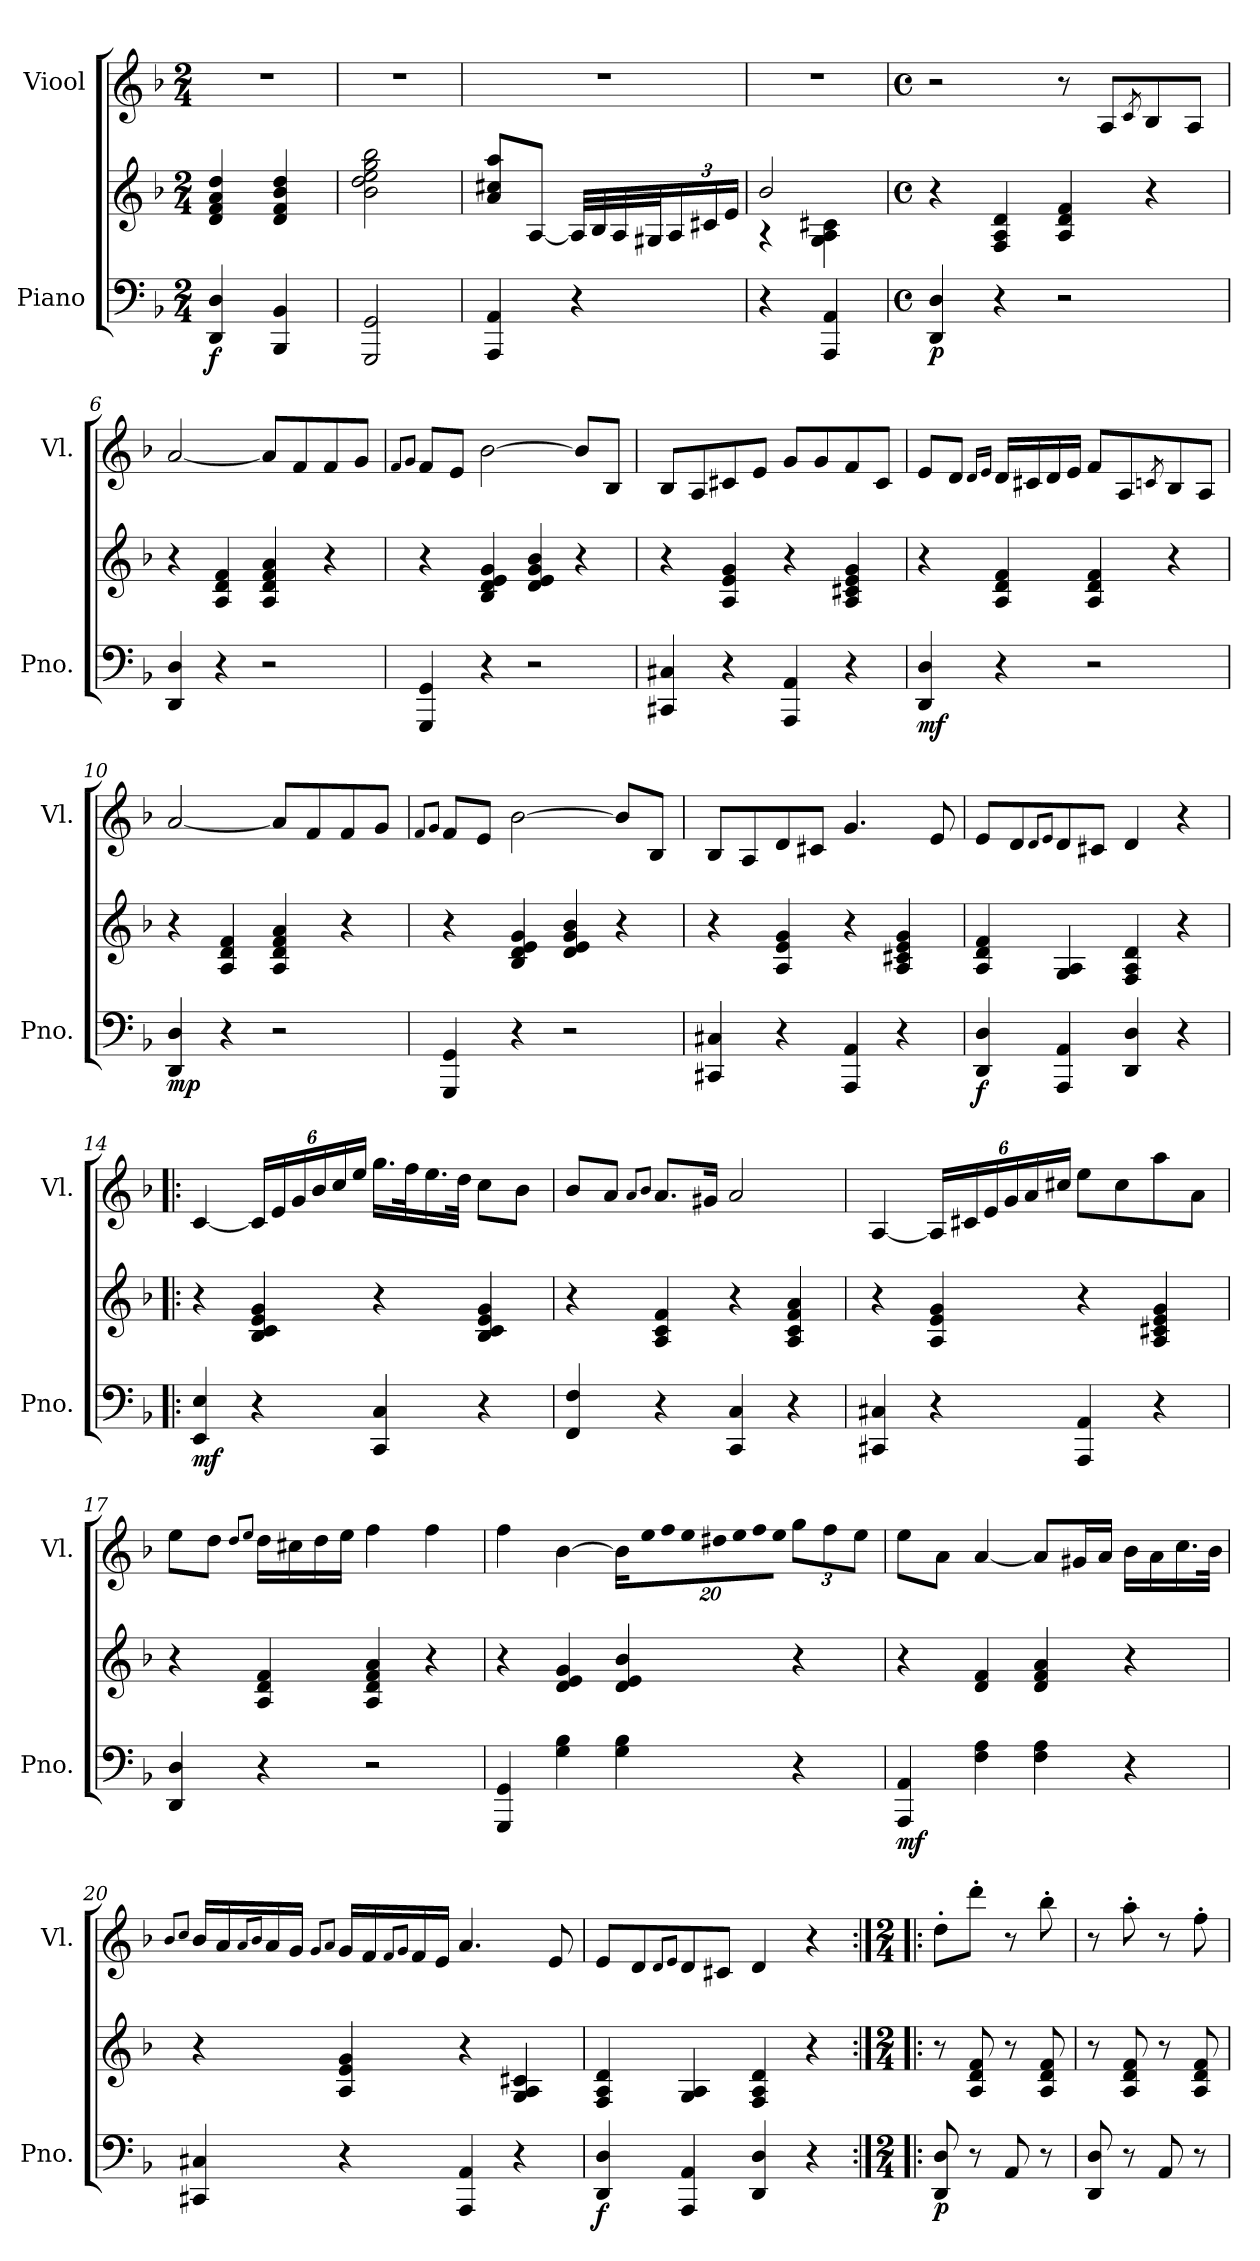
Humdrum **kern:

**kern	**kern	**dynam	**kern
*part2	*part2	*part2	*part1
*staff3	*staff2	*staff2/3	*staff1
*I"Piano	*	*	*I"Viool
*I'Pno.	*	*	*I'Vl.
*clefF4	*clefG2	*	*clefG2
*k[b-]	*k[b-]	*	*k[b-]
*M2/4	*M2/4	*	*M2/4
*MM50	*MM50	*	*MM50
=1	=1	=1	=1
!	!	!LO:DY:b=2	!
4DD/ 4D/	4d/ 4f/ 4a/ 4dd/	f	2r
4BBB-/ 4BB-/	4d/ 4f/ 4b-/ 4dd/	.	.
=2	=2	=2	=2
2GGG/ 2GG/	2b-\ 2dd\ 2ee\ 2gg\ 2bb-\	.	2r
=3	=3	=3	=3
4AAA/ 4AA/	8a/ 8cc#X/ 8aa/L	.	2r
.	[8A/J	.	.
4r	32A/LLL]	.	.
.	32B-/	.	.
.	32A/	.	.
.	32G#X/J	.	.
*	*Xbrackettup	*	*
.	24A/	.	.
.	24c#X/	.	.
.	24e/JJ	.	.
=4	=4	=4	=4
*	*^	*	*
4r	2b-/	4r	.	2r
4AAA/ 4AA/	.	4G\ 4A\ 4c#X\	.	.
*	*v	*v	*	*
=5	=5	=5	=5
*M4/4	*M4/4	*	*M4/4
*met(c)	*met(c)	*	*met(c)
*	*^	*	*
!	!	!	!LO:DY:b=2	!
*	*v	*v	*	*
4DD/ 4D/	4r	p	2r
4r	4F/ 4A/ 4d/	.	.
2r	4A/ 4d/ 4f/	.	8r
.	.	.	8A/L
.	.	.	8qc/
.	4r	.	8B-/
.	.	.	8A/J
!!LO:LB:g=z
=6	=6	=6	=6
4DD/ 4D/	4r	.	[2a/
4r	4A/ 4d/ 4f/	.	.
2r	4A/ 4d/ 4f/ 4a/	.	8a/L]
.	.	.	8f/
.	4r	.	8f/
.	.	.	8g/J
=7	=7	=7	=7
.	.	.	8qf/L
.	.	.	8qg/J
4GGG/ 4GG/	4r	.	8f/L
.	.	.	8e/J
4r	4B-/ 4d/ 4e/ 4g/	.	[2b-\
2r	4d/ 4e/ 4g/ 4b-/	.	.
.	4r	.	8b-/L]
.	.	.	8B-/J
=8	=8	=8	=8
4CC#X/ 4C#X/	4r	.	8B-/L
.	.	.	8A/
4r	4A/ 4e/ 4g/	.	8c#X/
.	.	.	8e/J
4AAA/ 4AA/	4r	.	8g/L
.	.	.	8g/
4r	4A/ 4c#X/ 4e/ 4g/	.	8f/
.	.	.	8c#/J
=9	=9	=9	=9
!	!	!LO:DY:b=2	!
4DD/ 4D/	4r	mf	8e/L
.	.	.	8d/J
.	.	.	16qd/LL
.	.	.	16qe/JJ
4r	4A/ 4d/ 4f/	.	16d/LL
.	.	.	16c#X/
.	.	.	16d/
.	.	.	16e/JJ
2r	4A/ 4d/ 4f/	.	8f/L
.	.	.	8A/
.	.	.	8qcn/
.	4r	.	8B-/
.	.	.	8A/J
!!LO:LB:g=z
=10	=10	=10	=10
!	!	!LO:DY:b=2	!
4DD/ 4D/	4r	mp	[2a/
4r	4A/ 4d/ 4f/	.	.
2r	4A/ 4d/ 4f/ 4a/	.	8a/L]
.	.	.	8f/
.	4r	.	8f/
.	.	.	8g/J
=11	=11	=11	=11
.	.	.	8qf/L
.	.	.	8qg/J
4GGG/ 4GG/	4r	.	8f/L
.	.	.	8e/J
4r	4B-/ 4d/ 4e/ 4g/	.	[2b-\
2r	4d/ 4e/ 4g/ 4b-/	.	.
.	4r	.	8b-/L]
.	.	.	8B-/J
=12	=12	=12	=12
4CC#X/ 4C#X/	4r	.	8B-/L
.	.	.	8A/
4r	4A/ 4e/ 4g/	.	8d/
.	.	.	8c#X/J
4AAA/ 4AA/	4r	.	4.g/
4r	4A/ 4c#X/ 4e/ 4g/	.	.
.	.	.	8e/
=13	=13	=13	=13
!	!	!LO:DY:b=2	!
4DD/ 4D/	4A/ 4d/ 4f/	f	8e/L
.	.	.	8d/
.	.	.	8qd/L
.	.	.	8qe/J
4AAA/ 4AA/	4G/ 4A/	.	8d/
.	.	.	8c#X/J
4DD/ 4D/	4F/ 4A/ 4d/	.	4d/
4r	4r	.	4r
!!LO:LB:g=z
=14!|:	=14!|:	=14!|:	=14!|:
*	*	*	*MM60
!	!	!LO:DY:b=2	!
4EE/ 4E/	4r	mf	[4c/
*	*	*	*Xbrackettup
4r	4B-/ 4c/ 4e/ 4g/	.	24c/LL]
.	.	.	24e/
.	.	.	24g/
.	.	.	24b-/
.	.	.	24cc/
.	.	.	24ee/JJ
4CC/ 4C/	4r	.	16.gg\LL
.	.	.	32ff\K
.	.	.	16.ee\
.	.	.	32dd\JJk
4r	4B-/ 4c/ 4e/ 4g/	.	8cc\L
.	.	.	8b-\J
=15	=15	=15	=15
4FF/ 4F/	4r	.	8b-/L
.	.	.	8a/J
.	.	.	8qa/L
.	.	.	8qb-/J
4r	4A/ 4c/ 4f/	.	8.a/L
.	.	.	16g#X/Jk
4CC/ 4C/	4r	.	2a/
4r	4A/ 4c/ 4f/ 4a/	.	.
=16	=16	=16	=16
4CC#X/ 4C#X/	4r	.	[4A/
4r	4A/ 4e/ 4g/	.	24A/LL]
.	.	.	24c#X/
.	.	.	24e/
.	.	.	24g/
.	.	.	24a/
.	.	.	24cc#X/JJ
4AAA/ 4AA/	4r	.	8ee\L
.	.	.	8cc#\
4r	4A/ 4c#X/ 4e/ 4g/	.	8aa\
.	.	.	8a\J
!!LO:PB:g=z
=17	=17	=17	=17
4DD/ 4D/	4r	.	8ee\L
.	.	.	8dd\J
.	.	.	8qdd/L
.	.	.	8qee/J
4r	4A/ 4d/ 4f/	.	16dd\LL
.	.	.	16cc#X\
.	.	.	16dd\
.	.	.	16ee\JJ
2r	4A/ 4d/ 4f/ 4a/	.	4ff\
.	4r	.	4ff\
=18	=18	=18	=18
4GGG/ 4GG/	4r	.	4ff\
4G\ 4B-\	4d/ 4e/ 4g/	.	[4b-\
4G\ 4B-\	4d/ 4e/ 4b-/	.	16b-\LL]
!	!	!	!LO:N:vis=32
.	.	.	640%17ee\L
!	!	!	!LO:N:vis=32
.	.	.	640%17ff\
!	!	!	!LO:N:vis=32
.	.	.	640%17ee\
!	!	!	!LO:N:vis=32
.	.	.	640%17dd#X\
!	!	!	!LO:N:vis=32
.	.	.	640%17ee\
!	!	!	!LO:N:vis=32
.	.	.	640%17ff\
!	!	!	!LO:N:vis=32
.	.	.	640%17ee\JJJ
.	.	.	640ryy
4r	4r	.	12gg\L
.	.	.	12ff\
.	.	.	12ee\J
=19	=19	=19	=19
!	!	!LO:DY:b=2	!
4AAA/ 4AA/	4r	mf	8ee\L
.	.	.	8a\J
4F\ 4A\	4d/ 4f/	.	[4a/
4F\ 4A\	4d/ 4f/ 4a/	.	8a/L]
.	.	.	16g#X/L
.	.	.	16a/JJ
4r	4r	.	16b-\LL
.	.	.	16a\
.	.	.	16.cc\
.	.	.	32b-\JJk
!!LO:LB:g=z
=20	=20	=20	=20
.	.	.	8qb-/L
.	.	.	8qcc/J
4CC#X/ 4C#X/	4r	.	16b-/LL
.	.	.	16a/
.	.	.	8qa/L
.	.	.	8qb-/J
.	.	.	16a/
.	.	.	16g/JJ
.	.	.	8qg/L
.	.	.	8qa/J
4r	4A/ 4e/ 4g/	.	16g/LL
.	.	.	16f/
.	.	.	8qf/L
.	.	.	8qg/J
.	.	.	16f/
.	.	.	16e/JJ
4AAA/ 4AA/	4r	.	4.a/
4r	4G/ 4A/ 4c#X/	.	.
.	.	.	8e/
=21	=21	=21	=21
!	!	!LO:DY:b=2	!
4DD/ 4D/	4F/ 4A/ 4d/	f	8e/L
.	.	.	8d/
.	.	.	8qd/L
.	.	.	8qe/J
4AAA/ 4AA/	4G/ 4A/	.	8d/
.	.	.	8c#X/J
4DD/ 4D/	4F/ 4A/ 4d/	.	4d/
4r	4r	.	4r
=22:|!|:	=22:|!|:	=22:|!|:	=22:|!|:
*M2/4	*M2/4	*	*M2/4
*	*	*	*MM150
!	!	!LO:DY:b=2	!
8DD/ 8D/	8r	p	8dd'\L
8r	8A/ 8d/ 8f/	.	8ddd'\J
8AA/	8r	.	8r
8r	8A/ 8d/ 8f/	.	8bb-'\
=23	=23	=23	=23
8DD/ 8D/	8r	.	8r
8r	8A/ 8d/ 8f/	.	8aa'\
8AA/	8r	.	8r
8r	8A/ 8d/ 8f/	.	8ff'\
=	=	=	=
*-	*-	*-	*-
